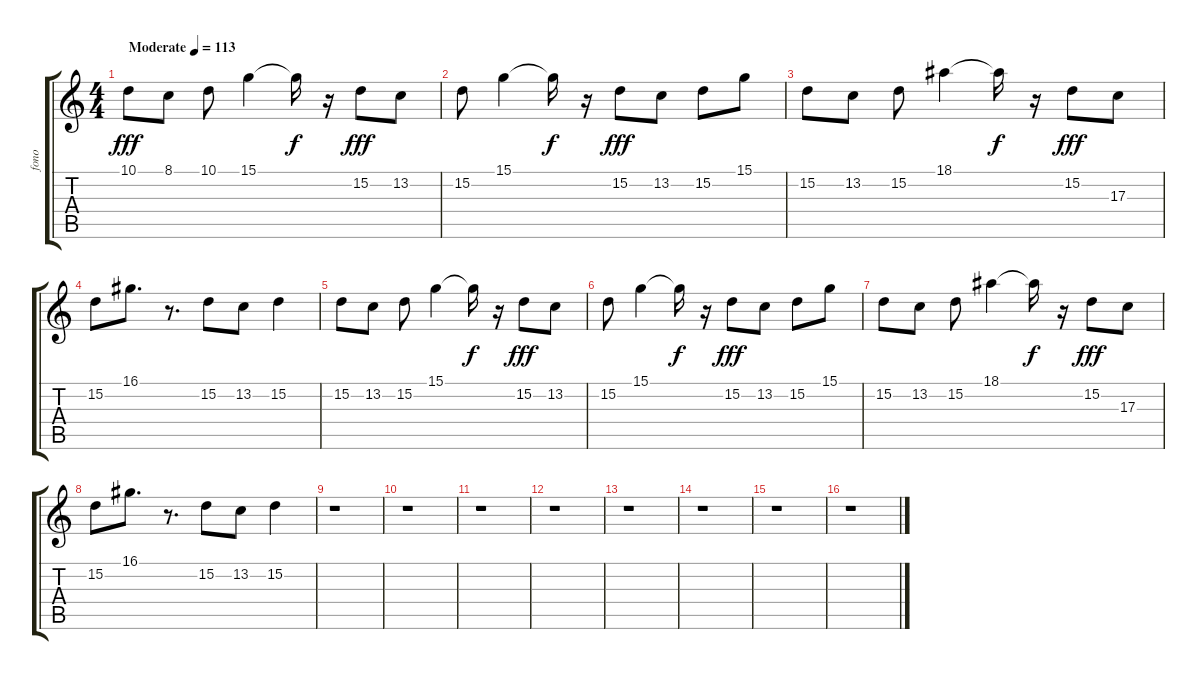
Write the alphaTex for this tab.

\track ("fono" "fono") {instrument brightacousticpiano}
\staff {score tabs}
\tuning (E4 B3 G3 D3 A2 E2) {hide}
\ts (4 4)
\tempo (113 "Moderate")
\clef g2
\ks c
10.1.8{dy fff instrument brightacousticpiano} 8.1.8 10.1.8 15.1.4 15.1{t}.16{dy f} r.16 15.2.8{dy fff} 13.2.8 |
15.2.8 15.1.4 15.1{t}.16{dy f} r.16 15.2.8{dy fff} 13.2.8 15.2.8 15.1.8 |
15.2.8 13.2.8 15.2.8 18.1.4 18.1{t}.16{dy f} r.16 15.2.8{dy fff} 17.3.8 |
15.2.8 16.1.8{d} r.8{d} 15.2.8 13.2.8 15.2.4 |
15.2.8 13.2.8 15.2.8 15.1.4 15.1{t}.16{dy f} r.16 15.2.8{dy fff} 13.2.8 |
15.2.8 15.1.4 15.1{t}.16{dy f} r.16 15.2.8{dy fff} 13.2.8 15.2.8 15.1.8 |
15.2.8 13.2.8 15.2.8 18.1.4 18.1{t}.16{dy f} r.16 15.2.8{dy fff} 17.3.8 |
15.2.8 16.1.8{d} r.8{d} 15.2.8 13.2.8 15.2.4 |
r.1 |
r.1 |
r.1 |
r.1 |
r.1 |
r.1 |
r.1 |
r.1
